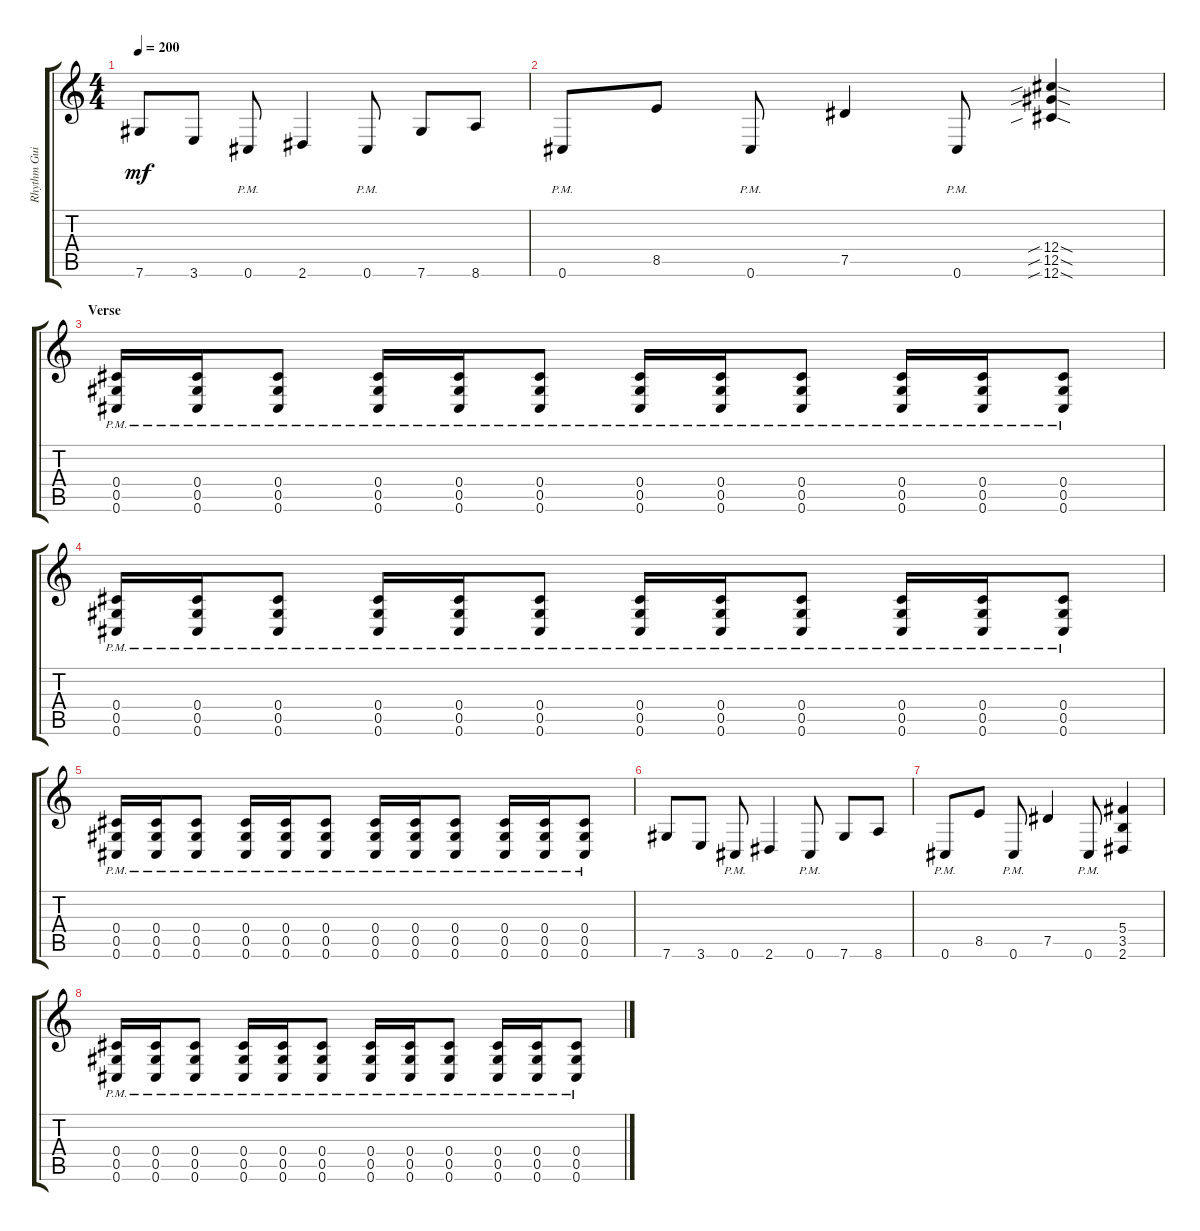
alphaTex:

\track ("Rhythm Guitar" "Rhythm Gui") {instrument distortionguitar}
\staff {score tabs}
\tuning (Eb4 Bb3 Gb3 Db3 Ab2 Db2) {hide}
\ts (4 4)
\tempo 200
\clef g2
\ks c
7.6.8{dy mf} 3.6.8 0.6{pm}.8 2.6.4 0.6{pm}.8 7.6.8 8.6.8 |
0.6{pm}.8 8.5.8 0.6{pm}.8 7.5.4 0.6{pm}.8 (12.4{sib sod} 12.5{sib sod} 12.6{sib sod}).4 |
\section ("" "Verse")
(0.4{pm} 0.5{pm} 0.6{pm}).16 (0.4{pm} 0.5{pm} 0.6{pm}).16 (0.4{pm} 0.5{pm} 0.6{pm}).8 (0.4{pm} 0.5{pm} 0.6{pm}).16 (0.4{pm} 0.5{pm} 0.6{pm}).16 (0.4{pm} 0.5{pm} 0.6{pm}).8 (0.4{pm} 0.5{pm} 0.6{pm}).16 (0.4{pm} 0.5{pm} 0.6{pm}).16 (0.4{pm} 0.5{pm} 0.6{pm}).8 (0.4{pm} 0.5{pm} 0.6{pm}).16 (0.4{pm} 0.5{pm} 0.6{pm}).16 (0.4{pm} 0.5{pm} 0.6{pm}).8 |
(0.4{pm} 0.5{pm} 0.6{pm}).16 (0.4{pm} 0.5{pm} 0.6{pm}).16 (0.4{pm} 0.5{pm} 0.6{pm}).8 (0.4{pm} 0.5{pm} 0.6{pm}).16 (0.4{pm} 0.5{pm} 0.6{pm}).16 (0.4{pm} 0.5{pm} 0.6{pm}).8 (0.4{pm} 0.5{pm} 0.6{pm}).16 (0.4{pm} 0.5{pm} 0.6{pm}).16 (0.4{pm} 0.5{pm} 0.6{pm}).8 (0.4{pm} 0.5{pm} 0.6{pm}).16 (0.4{pm} 0.5{pm} 0.6{pm}).16 (0.4{pm} 0.5{pm} 0.6{pm}).8 |
(0.4{pm} 0.5{pm} 0.6{pm}).16 (0.4{pm} 0.5{pm} 0.6{pm}).16 (0.4{pm} 0.5{pm} 0.6{pm}).8 (0.4{pm} 0.5{pm} 0.6{pm}).16 (0.4{pm} 0.5{pm} 0.6{pm}).16 (0.4{pm} 0.5{pm} 0.6{pm}).8 (0.4{pm} 0.5{pm} 0.6{pm}).16 (0.4{pm} 0.5{pm} 0.6{pm}).16 (0.4{pm} 0.5{pm} 0.6{pm}).8 (0.4{pm} 0.5{pm} 0.6{pm}).16 (0.4{pm} 0.5{pm} 0.6{pm}).16 (0.4{pm} 0.5{pm} 0.6{pm}).8 |
7.6.8 3.6.8 0.6{pm}.8 2.6.4 0.6{pm}.8 7.6.8 8.6.8 |
0.6{pm}.8 8.5.8 0.6{pm}.8 7.5.4 0.6{pm}.8 (5.4 3.5 2.6).4 |
(0.4{pm} 0.5{pm} 0.6{pm}).16 (0.4{pm} 0.5{pm} 0.6{pm}).16 (0.4{pm} 0.5{pm} 0.6{pm}).8 (0.4{pm} 0.5{pm} 0.6{pm}).16 (0.4{pm} 0.5{pm} 0.6{pm}).16 (0.4{pm} 0.5{pm} 0.6{pm}).8 (0.4{pm} 0.5{pm} 0.6{pm}).16 (0.4{pm} 0.5{pm} 0.6{pm}).16 (0.4{pm} 0.5{pm} 0.6{pm}).8 (0.4{pm} 0.5{pm} 0.6{pm}).16 (0.4{pm} 0.5{pm} 0.6{pm}).16 (0.4{pm} 0.5{pm} 0.6{pm}).8
